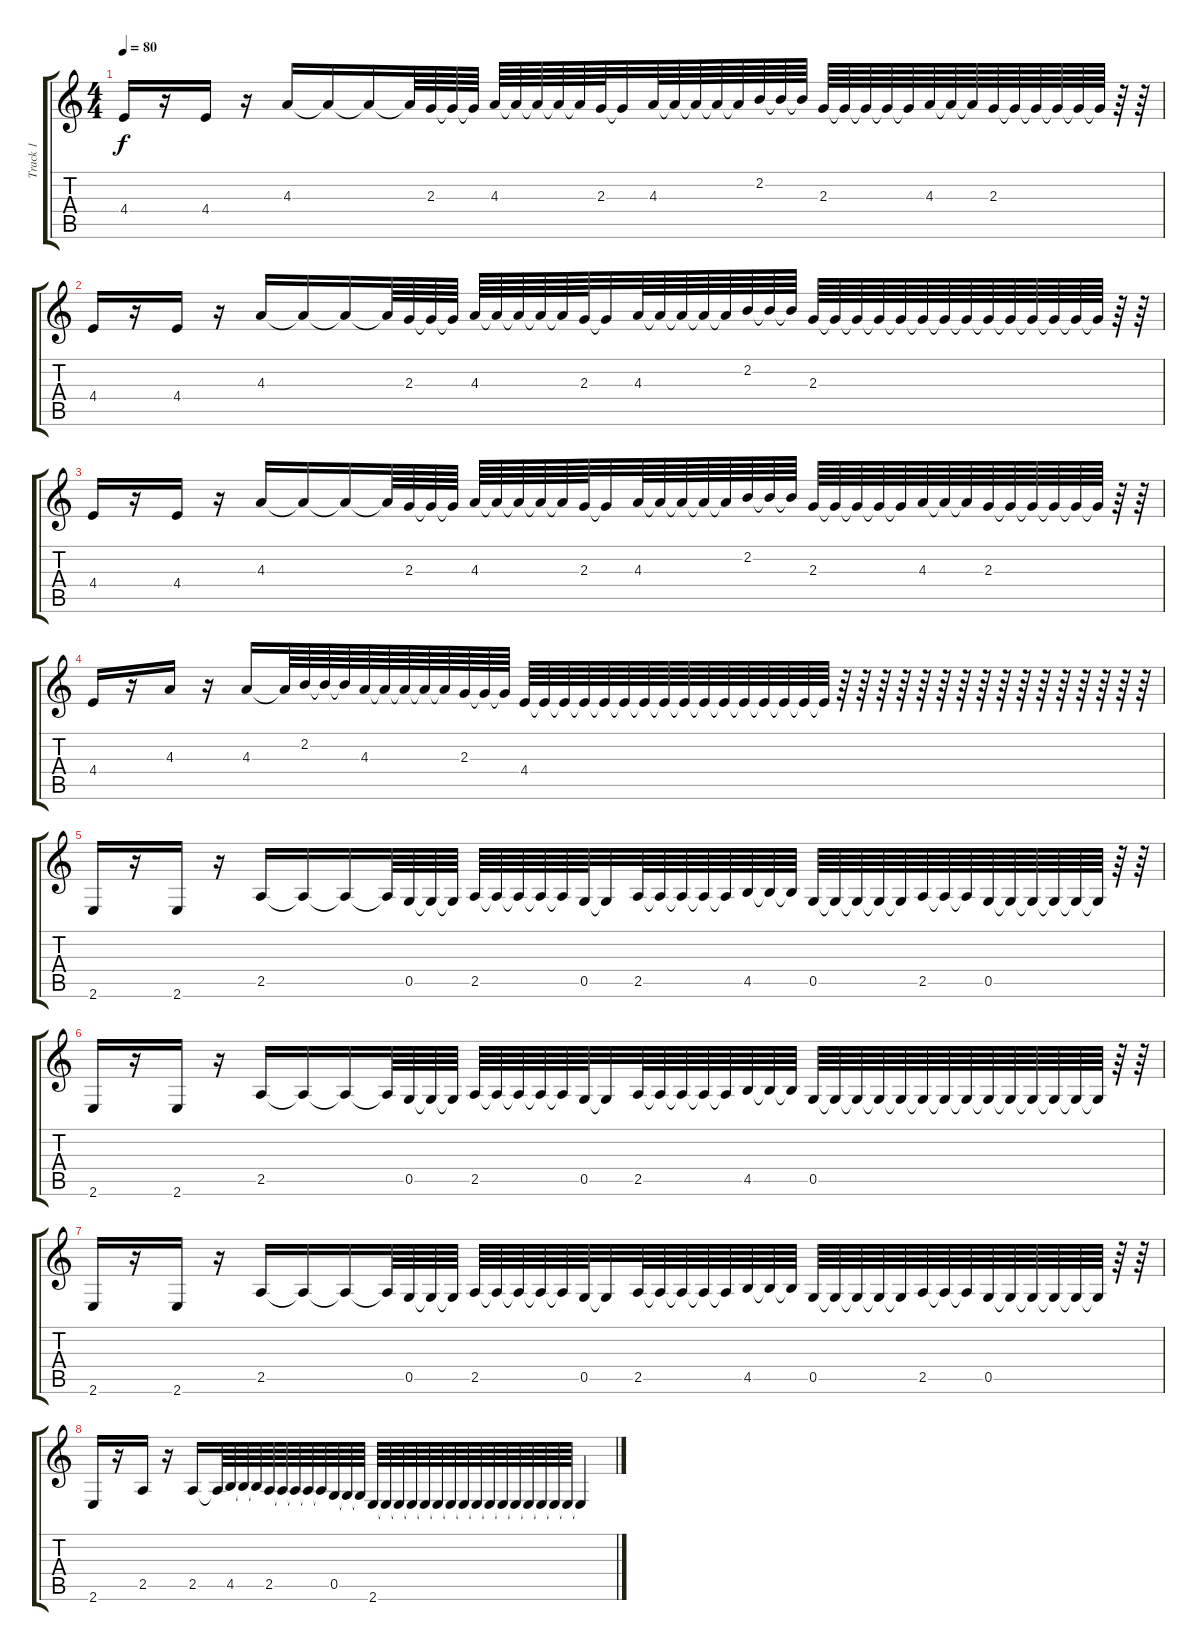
\track ("Track 1" "Track 1") {instrument electricguitarmuted}
\staff {score tabs}
\tuning (D4 A3 F3 C3 G2 D2) {hide}
\ts (4 4)
\tempo 80
\clef g2
\ks c
4.4.16{dy f instrument distortionguitar} r.16 4.4.16 r.16 4.3.16 4.3{t}.16 4.3{t}.16 4.3{t}.64 2.3.64 2.3{t}.64 2.3{t}.64 4.3.64 4.3{t}.64 4.3{t}.64 4.3{t}.64 4.3{t}.64 2.3.64 2.3{t}.32 4.3.64 4.3{t}.64 4.3{t}.64 4.3{t}.64 4.3{t}.64 2.2.64 2.2{t}.64 2.2{t}.64 2.3.64 2.3{t}.64 2.3{t}.64 2.3{t}.64 2.3{t}.64 4.3.64 4.3{t}.64 4.3{t}.64 2.3.64 2.3{t}.64 2.3{t}.64 2.3{t}.64 2.3{t}.64 2.3{t}.64 r.64 r.64 |
4.4.16 r.16 4.4.16 r.16 4.3.16 4.3{t}.16 4.3{t}.16 4.3{t}.64 2.3.64 2.3{t}.64 2.3{t}.64 4.3.64 4.3{t}.64 4.3{t}.64 4.3{t}.64 4.3{t}.64 2.3.64 2.3{t}.32 4.3.64 4.3{t}.64 4.3{t}.64 4.3{t}.64 4.3{t}.64 2.2.64 2.2{t}.64 2.2{t}.64 2.3.64 2.3{t}.64 2.3{t}.64 2.3{t}.64 2.3{t}.64 2.3{t}.64 2.3{t}.64 2.3{t}.64 2.3{t}.64 2.3{t}.64 2.3{t}.64 2.3{t}.64 2.3{t}.64 2.3{t}.64 r.64 r.64 |
4.4.16 r.16 4.4.16 r.16 4.3.16 4.3{t}.16 4.3{t}.16 4.3{t}.64 2.3.64 2.3{t}.64 2.3{t}.64 4.3.64 4.3{t}.64 4.3{t}.64 4.3{t}.64 4.3{t}.64 2.3.64 2.3{t}.32 4.3.64 4.3{t}.64 4.3{t}.64 4.3{t}.64 4.3{t}.64 2.2.64 2.2{t}.64 2.2{t}.64 2.3.64 2.3{t}.64 2.3{t}.64 2.3{t}.64 2.3{t}.64 4.3.64 4.3{t}.64 4.3{t}.64 2.3.64 2.3{t}.64 2.3{t}.64 2.3{t}.64 2.3{t}.64 2.3{t}.64 r.64 r.64 |
4.4.16 r.16 4.3.16 r.16 4.3.16 4.3{t}.64 2.2.64 2.2{t}.64 2.2{t}.64 4.3.64 4.3{t}.64 4.3{t}.64 4.3{t}.64 4.3{t}.64 2.3.64 2.3{t}.64 2.3{t}.64 4.4.64 4.4{t}.64 4.4{t}.64 4.4{t}.64 4.4{t}.64 4.4{t}.64 4.4{t}.64 4.4{t}.64 4.4{t}.64 4.4{t}.64 4.4{t}.64 4.4{t}.64 4.4{t}.64 4.4{t}.64 4.4{t}.64 4.4{t}.64 r.64 r.64 r.64 r.64 r.64 r.64 r.64 r.64 r.64 r.64 r.64 r.64 r.64 r.64 r.64 r.64 |
2.6.16{volume 12 instrument distortionguitar} r.16 2.6.16 r.16 2.5.16 2.5{t}.16 2.5{t}.16 2.5{t}.64 0.5.64 0.5{t}.64 0.5{t}.64 2.5.64 2.5{t}.64 2.5{t}.64 2.5{t}.64 2.5{t}.64 0.5.64 0.5{t}.32 2.5.64 2.5{t}.64 2.5{t}.64 2.5{t}.64 2.5{t}.64 4.5.64 4.5{t}.64 4.5{t}.64 0.5.64 0.5{t}.64 0.5{t}.64 0.5{t}.64 0.5{t}.64 2.5.64 2.5{t}.64 2.5{t}.64 0.5.64 0.5{t}.64 0.5{t}.64 0.5{t}.64 0.5{t}.64 0.5{t}.64 r.64 r.64 |
2.6.16 r.16 2.6.16 r.16 2.5.16 2.5{t}.16 2.5{t}.16 2.5{t}.64 0.5.64 0.5{t}.64 0.5{t}.64 2.5.64 2.5{t}.64 2.5{t}.64 2.5{t}.64 2.5{t}.64 0.5.64 0.5{t}.32 2.5.64 2.5{t}.64 2.5{t}.64 2.5{t}.64 2.5{t}.64 4.5.64 4.5{t}.64 4.5{t}.64 0.5.64 0.5{t}.64 0.5{t}.64 0.5{t}.64 0.5{t}.64 0.5{t}.64 0.5{t}.64 0.5{t}.64 0.5{t}.64 0.5{t}.64 0.5{t}.64 0.5{t}.64 0.5{t}.64 0.5{t}.64 r.64 r.64 |
2.6.16 r.16 2.6.16 r.16 2.5.16 2.5{t}.16 2.5{t}.16 2.5{t}.64 0.5.64 0.5{t}.64 0.5{t}.64 2.5.64 2.5{t}.64 2.5{t}.64 2.5{t}.64 2.5{t}.64 0.5.64 0.5{t}.32 2.5.64 2.5{t}.64 2.5{t}.64 2.5{t}.64 2.5{t}.64 4.5.64 4.5{t}.64 4.5{t}.64 0.5.64 0.5{t}.64 0.5{t}.64 0.5{t}.64 0.5{t}.64 2.5.64 2.5{t}.64 2.5{t}.64 0.5.64 0.5{t}.64 0.5{t}.64 0.5{t}.64 0.5{t}.64 0.5{t}.64 r.64 r.64 |
2.6.16 r.16 2.5.16 r.16 2.5.16 2.5{t}.64 4.5.64 4.5{t}.64 4.5{t}.64 2.5.64 2.5{t}.64 2.5{t}.64 2.5{t}.64 2.5{t}.64 0.5.64 0.5{t}.64 0.5{t}.64 2.6.64 2.6{t}.64 2.6{t}.64 2.6{t}.64 2.6{t}.64 2.6{t}.64 2.6{t}.64 2.6{t}.64 2.6{t}.64 2.6{t}.64 2.6{t}.64 2.6{t}.64 2.6{t}.64 2.6{t}.64 2.6{t}.64 2.6{t}.64 2.6{t}.4
